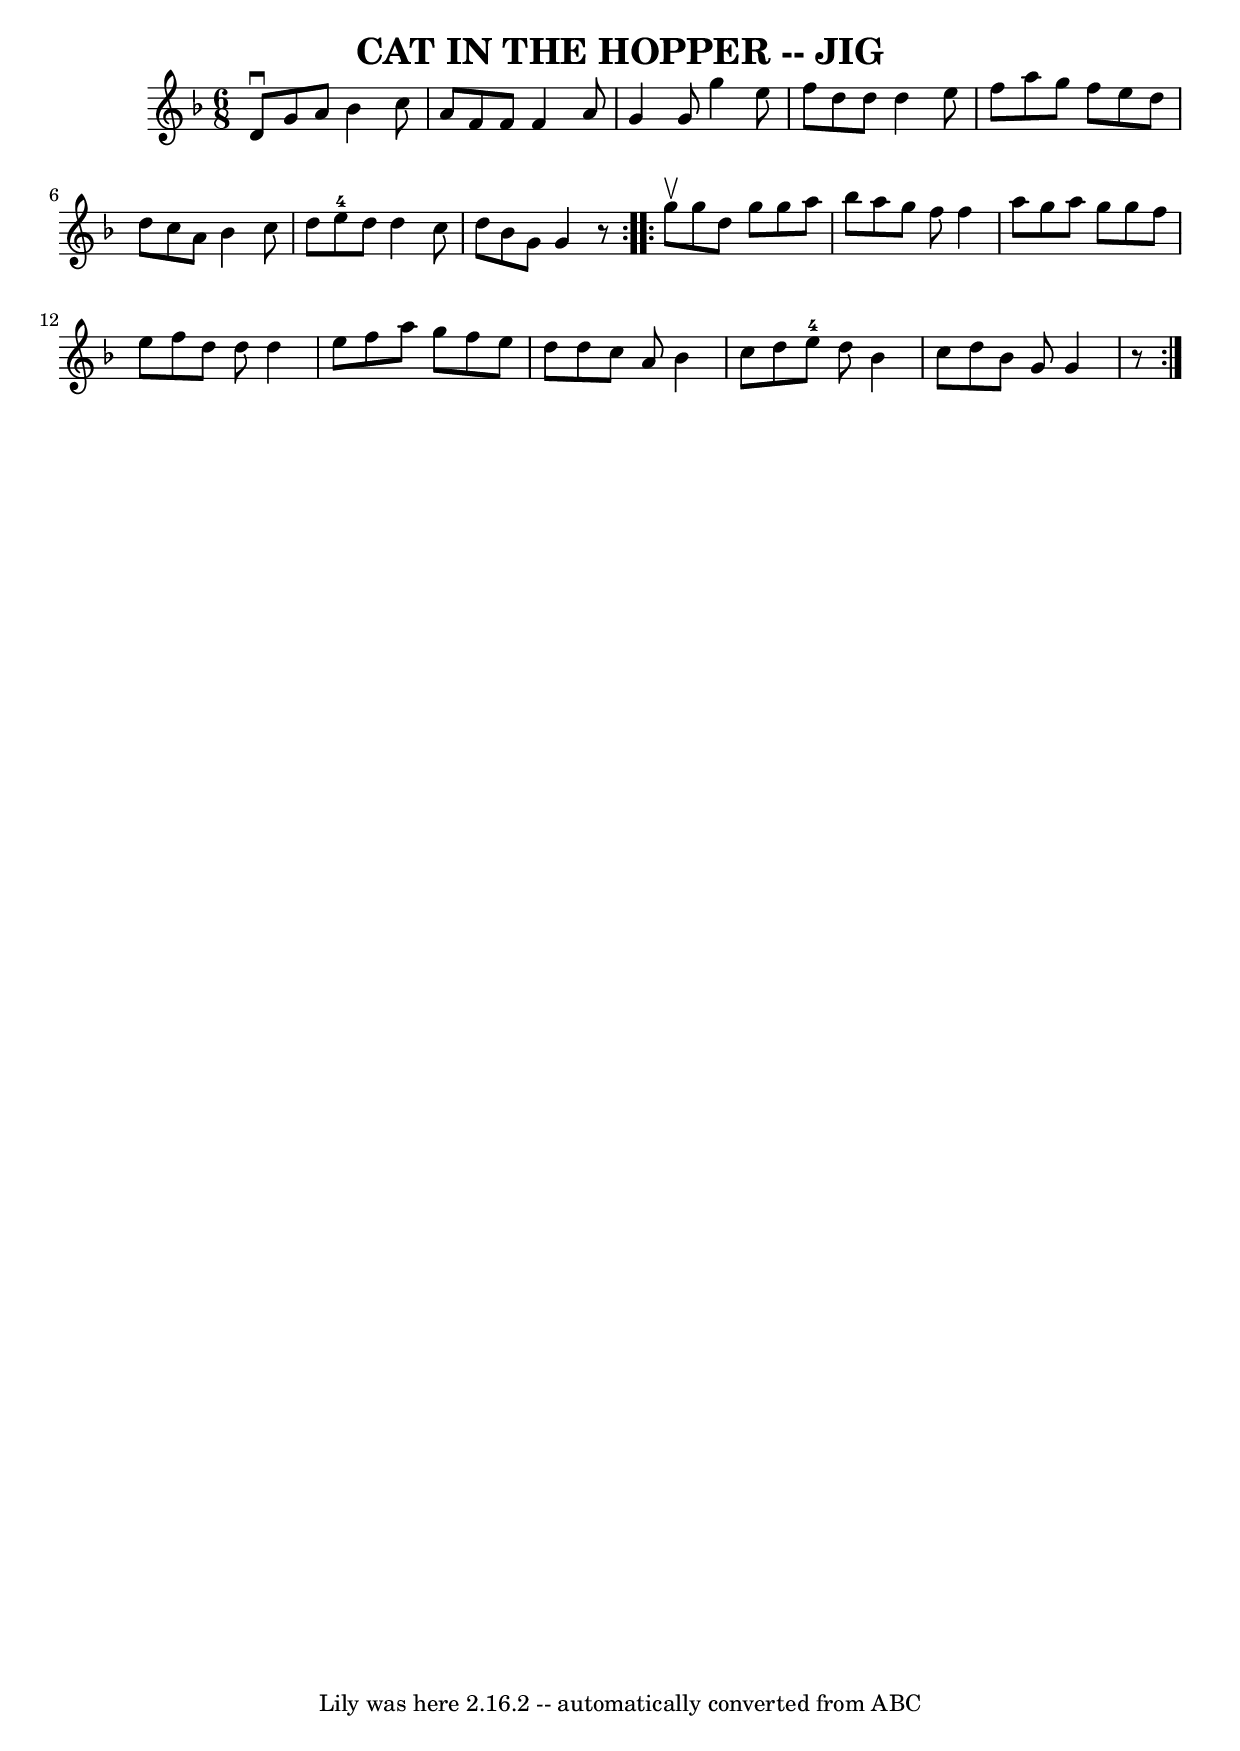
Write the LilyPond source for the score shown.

\version "2.16.2"
\include "Mammoth.ily"
\header {
  %% book = "Ryan's Mammoth Collection of Fiddle Tunes"
  crossRefNumber = "1"
  footnotes = ""
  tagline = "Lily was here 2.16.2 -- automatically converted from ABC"
  title = "CAT IN THE HOPPER -- JIG"

}
voicedefault =  {



  \repeat volta 2 {

    \time 6/8 
    \key g \dorian
 d'8^\downbow g'8 a'8 bes'4 c''8    
    |
    a'8 f'8 f'8 f'4 a'8    |
    g'4 g'8 g''4    
    e''8    |
    f''8 d''8 d''8 d''4 e''8        |
    f''8  
    a''8 g''8 f''8 e''8 d''8    |
    d''8 c''8 a'8    
    bes'4 c''8    |
    d''8 e''8-4 d''8 d''4 c''8    
    |
    d''8 bes'8 g'8 g'4    r8   
  }     
  \repeat volta 2 {
    g''8 
    ^\upbow       |
    g''8 d''8 g''8 g''8 a''8 bes''8    
    |
    a''8 g''8 f''8 f''4 a''8    |
    g''8 a''8    
    g''8 g''8 f''8 e''8    |
    f''8 d''8 d''8 d''4 e''8 
    |
    f''8 a''8 g''8 f''8 e''8 d''8    |
    
    d''8 c''8 a'8 bes'4 c''8    |
    d''8 e''8-4 d''8    
    bes'4 c''8    |
    d''8 bes'8 g'8 g'4    r8   
  }   

}

\score{
  <<

    \context Staff="default"
    {
      \voicedefault 
      
    }

  >>
  \layout {
    
  }
  \midi {
  }

}
